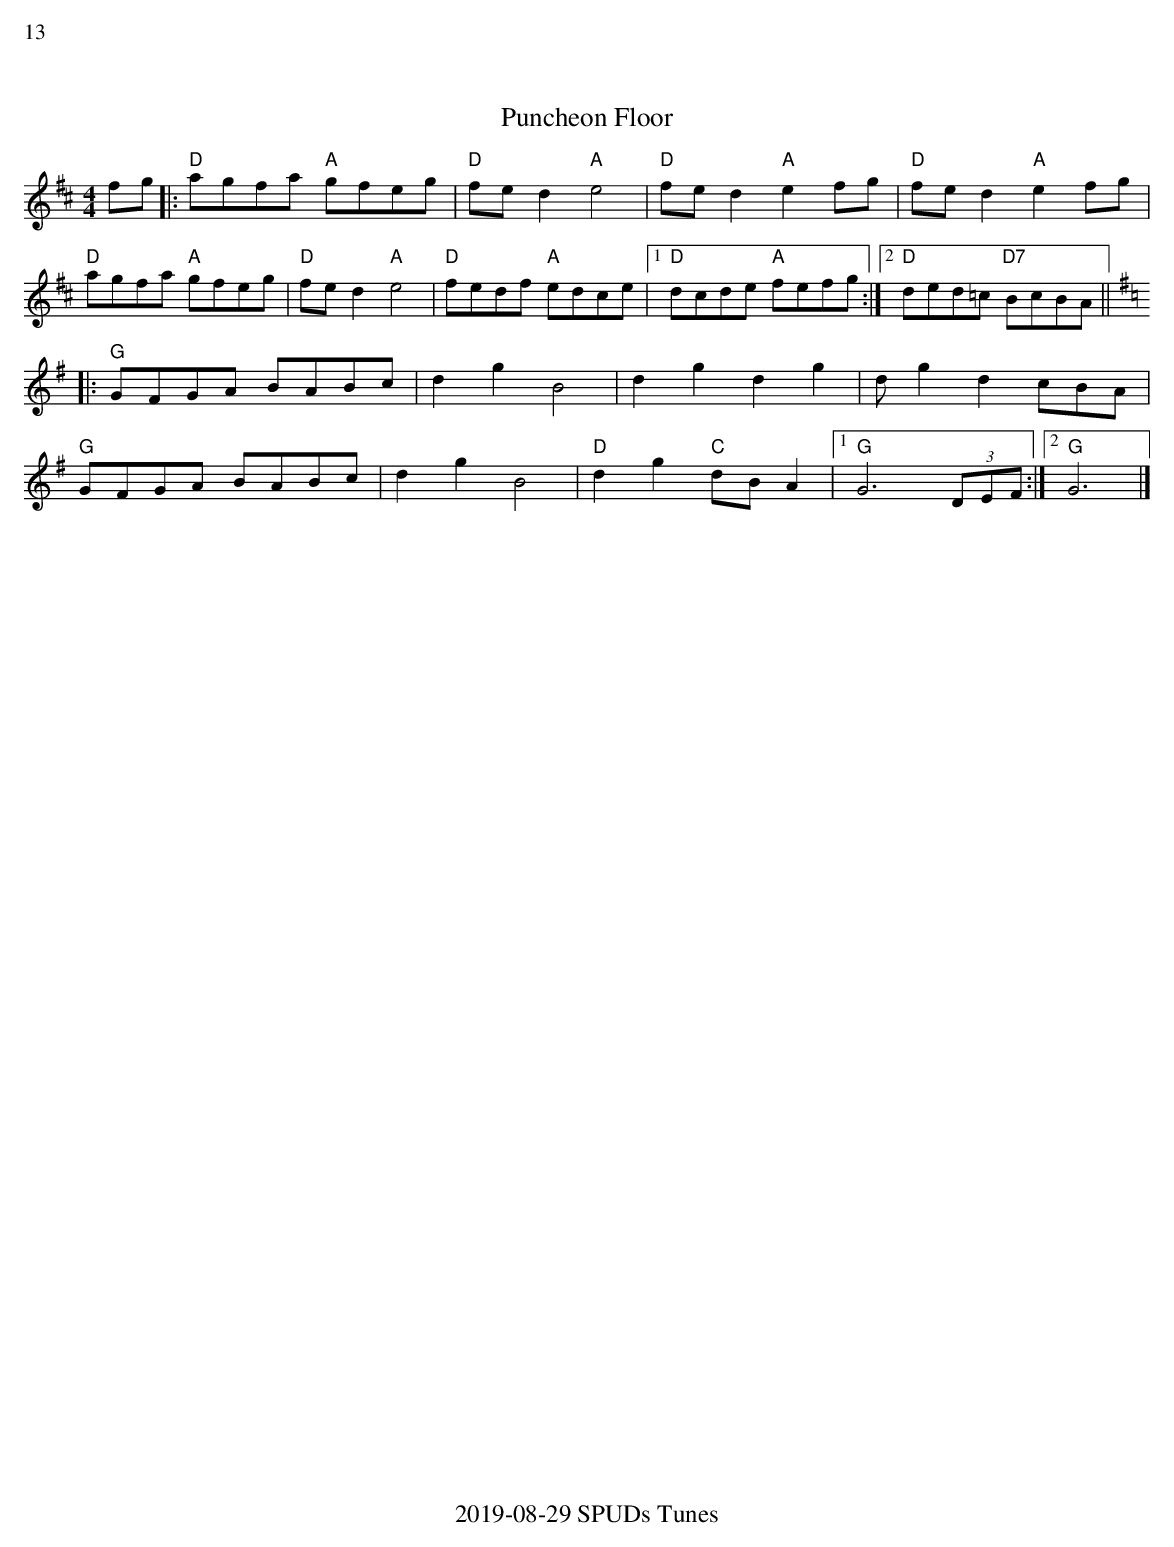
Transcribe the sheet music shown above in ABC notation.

X:1
%%text 13
T: Puncheon Floor
M: 4/4
L: 1/8
K: D
fg|: "D"agfa "A"gfeg | "D"fed2 "A"e4| "D"fed2 "A"e2fg | "D"fed2 "A"e2fg |
"D"agfa "A"gfeg | "D"fed2 "A"e4|"D"fedf "A"edce |1"D"dcde "A"fefg :|2"D"ded=c "D7"BcBA||
K:G
|:"G"GFGA BABc |d2g2B4|d2g2d2g2 | dg2d2 cBA |
"G"GFGA BABc |d2g2B4|"D"d2g2"C"dBA2 |1"G"G6(3DEF :|2"G"G6|]
